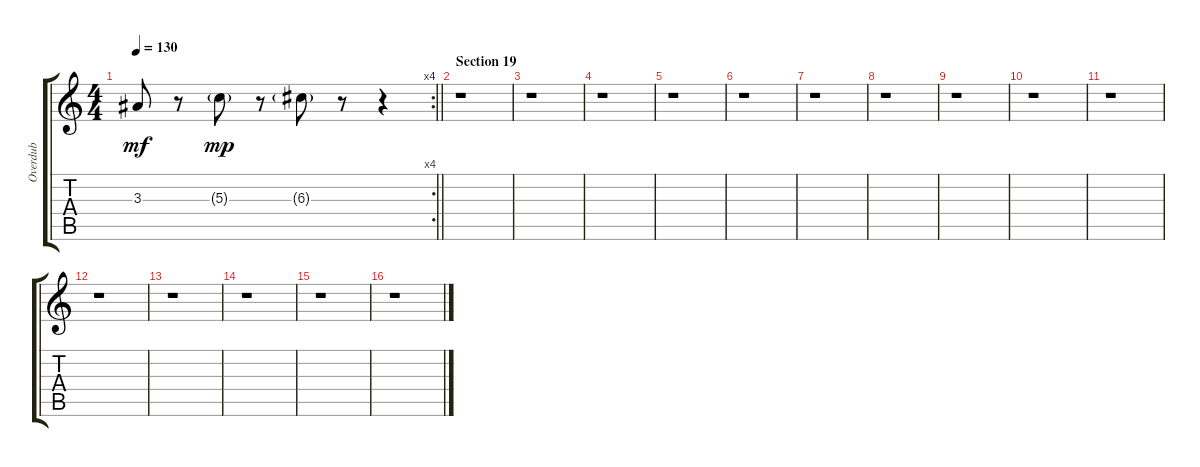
\track ("Overdub" "Overdub") {instrument distortionguitar}
\staff {score tabs}
\tuning (E4 B3 G3 D3 A2 E2) {hide}
\rc 4
\ts (4 4)
\tempo 130
\clef g2
\barLineRight lightlight
\ks c
3.3.8{dy mf} r.8 5.3{g}.8{dy mp} r.8 6.3{g}.8 r.8 r.4 |
\section ("" "Section 19")
r.1 |
r.1 |
r.1 |
r.1 |
r.1 |
r.1 |
r.1 |
r.1 |
r.1 |
r.1 |
r.1 |
r.1 |
r.1 |
r.1 |
r.1
